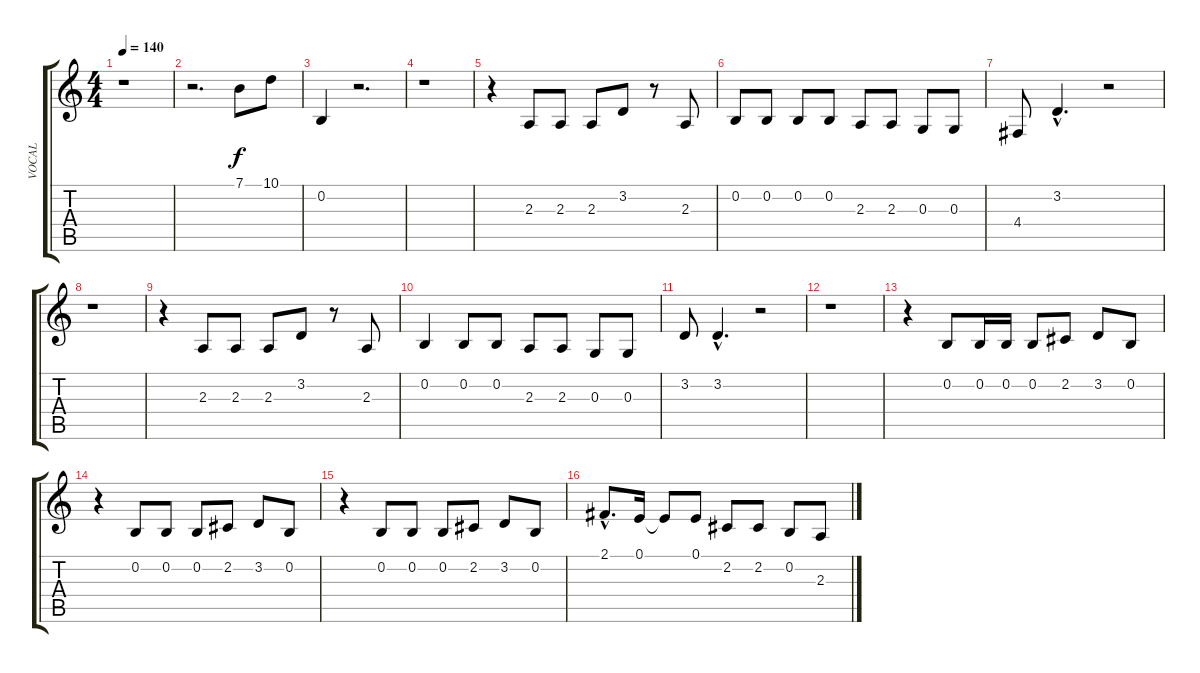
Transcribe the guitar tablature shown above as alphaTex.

\track ("VOCAL" "VOCAL") {instrument electricgrandpiano}
\staff {score tabs}
\tuning (E4 B3 G3 D3 A2 E2) {hide}
\ts (4 4)
\tempo 140
\clef g2
\ks c
r.1{dy f} |
r.2{d} 7.1.8 10.1.8 |
0.2.4 r.2{d} |
r.1 |
r.4 2.3.8 2.3.8 2.3.8 3.2.8 r.8 2.3.8 |
0.2.8 0.2.8 0.2.8 0.2.8 2.3.8 2.3.8 0.3.8 0.3.8 |
4.4.8 3.2{hac}.4{d} r.2 |
r.1 |
r.4 2.3.8 2.3.8 2.3.8 3.2.8 r.8 2.3.8 |
0.2.4 0.2.8 0.2.8 2.3.8 2.3.8 0.3.8 0.3.8 |
3.2.8 3.2{hac}.4{d} r.2 |
r.1 |
r.4 0.2.8 0.2.16 0.2.16 0.2.8 2.2.8 3.2.8 0.2.8 |
r.4 0.2.8 0.2.8 0.2.8 2.2.8 3.2.8 0.2.8 |
r.4 0.2.8 0.2.8 0.2.8 2.2.8 3.2.8 0.2.8 |
2.1{hac}.8{d} 0.1.16 0.1{t}.8 0.1.8 2.2.8 2.2.8 0.2.8 2.3.8
